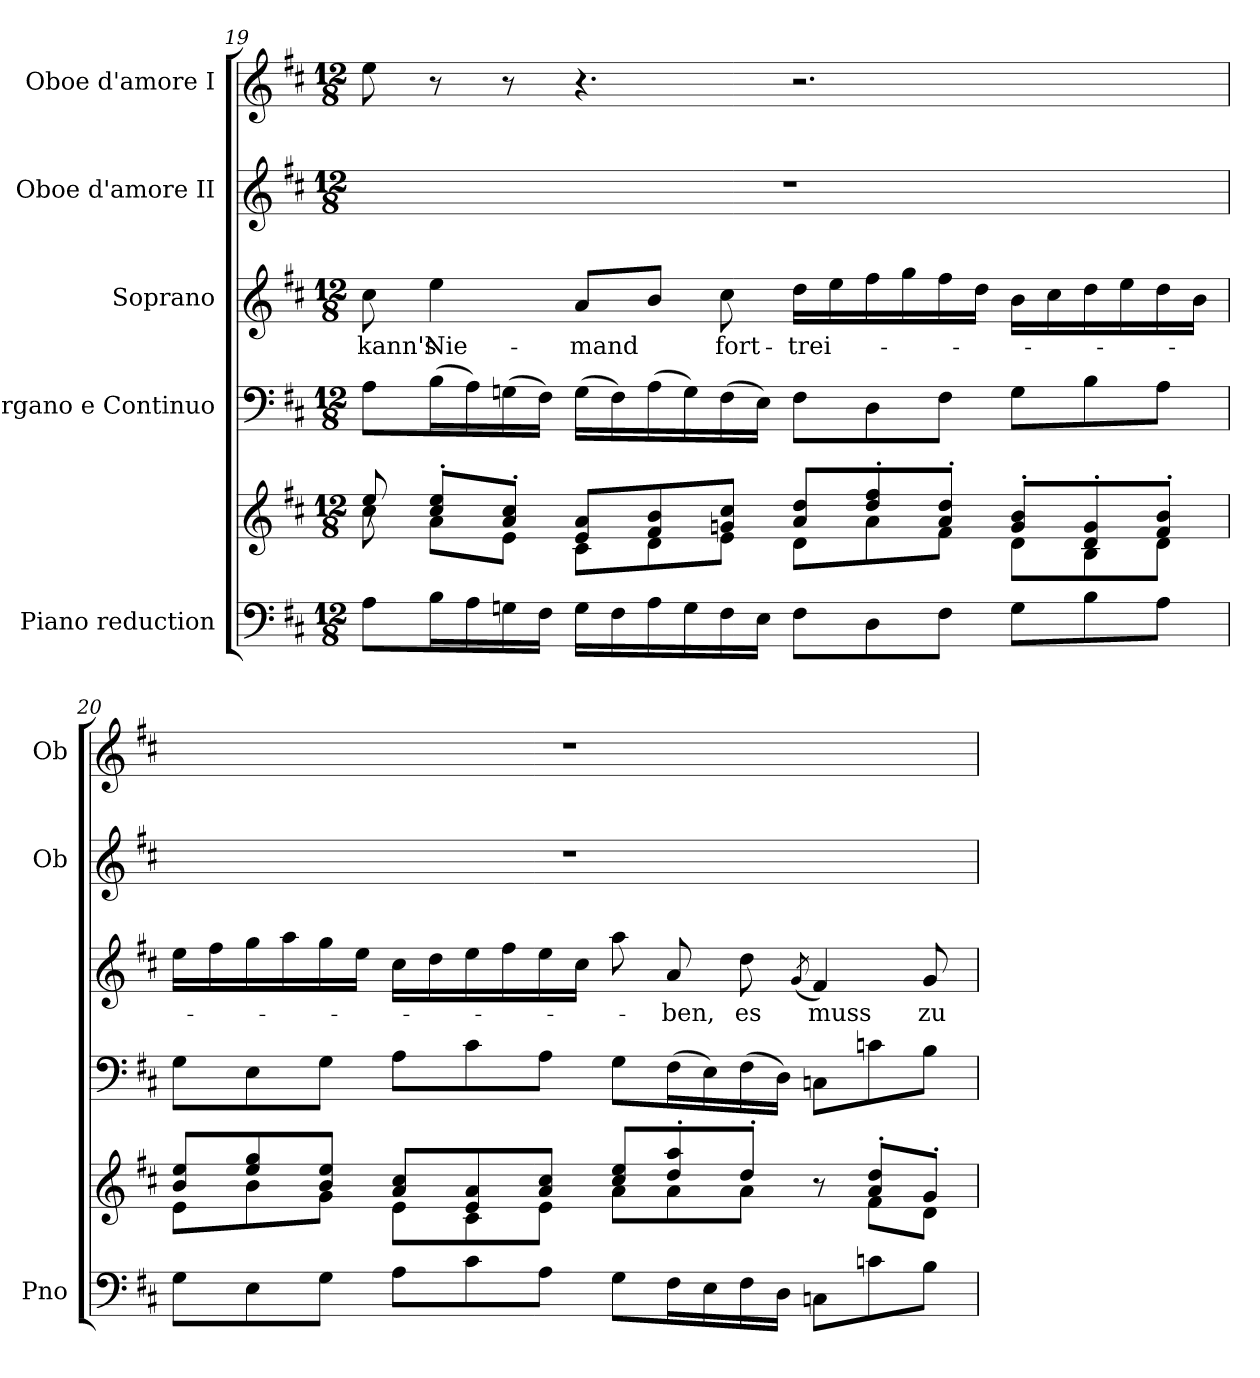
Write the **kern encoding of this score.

**kern	**kern	**kern	**kern	**text	**kern	**kern
*part5	*part5	*part4	*part3	*part3	*part2	*part1
*staff6	*staff5	*staff4	*staff3	*staff3	*staff2	*staff1
*I"Piano reduction	*	*I"Organo e Continuo	*I"Soprano	*	*I"Oboe d'amore II	*I"Oboe d'amore I
*I'Pno	*	*	*	*	*I'Ob	*I'Ob
!!LO:PB:g=z
*clefF4	*clefG2	*clefF4	*clefG2	*	*clefG2	*clefG2
*k[f#c#]	*k[f#c#]	*k[f#c#]	*k[f#c#]	*	*k[f#c#]	*k[f#c#]
*M12/8	*M12/8	*M12/8	*M12/8	*	*M12/8	*M12/8
=19	=19	=19	=19	=19	=19	=19
*	*^	*	*	*	*	*
*	*	*^	*	*	*	*	*
!	!	!	!	!	!	!LO:LY:b	!	!
8A\L	8ee/	8cc#\	8r	8A\L	8cc#\	kann's	1.r	8ee\
!	!	!	!	!	!	!LO:LY:b	!	!
16B\L	8cc#/' 8ee/'L	8a\L	8ryy	(16B\L	4ee\	Nie-	.	8r
16A\	.	.	.	16A\)	.	.	.	.
16Gn\	8a/' 8cc#/'J	8e\J	4ryy	(16Gn\	.	.	.	8r
16F#\JJ	.	.	.	16F#\JJ)	.	.	.	.
!	!	!	!	!	!	!LO:LY:b	!	!
16G\LL	8e/ 8a/L	8c#\L	.	(16G\LL	8a/L	-mand	.	4.r
16F#\	.	.	.	16F#\)	.	.	.	.
16A\	8f#/ 8b/	8d\	1ryy	(16A\	8b/J	.	.	.
16G\	.	.	.	16G\)	.	.	.	.
!	!	!	!	!	!	!LO:LY:b	!	!
16F#\	8gn/ 8cc#/J	8e\J	.	(16F#\	8cc#\	fort-	.	.
16E\JJ	.	.	.	16E\JJ)	.	.	.	.
!	!	!	!	!	!	!LO:LY:b	!	!
8F#\L	8a/ 8dd/L	8d\L	.	8F#\L	16dd\LL	-trei-	.	2.r
.	.	.	.	.	16ee\	.	.	.
8D\	8dd/' 8ff#/'	8a\	.	8D\	16ff#\	.	.	.
.	.	.	.	.	16gg\	.	.	.
8F#\J	8a/' 8dd/'J	8f#\J	.	8F#\J	16ff#\	.	.	.
.	.	.	.	.	16dd\JJ	.	.	.
8G\L	8g/' 8b/'L	8d\L	.	8G\L	16b\LL	.	.	.
.	.	.	.	.	16cc#\	.	.	.
8B\	8d/' 8g/'	8B\	.	8B\	16dd\	.	.	.
.	.	.	.	.	16ee\	.	.	.
8A\J	8f#/' 8b/'J	8d\J	.	8A\J	16dd\	.	.	.
.	.	.	.	.	16b\JJ	.	.	.
*	*	*v	*v	*	*	*	*	*
=20	=20	=20	=20	=20	=20	=20	=20
8G\L	8b/ 8ee/L	8e\L	8G\L	16ee\LL	.	1.r	1.r
.	.	.	.	16ff#\	.	.	.
8E\	8ee/ 8gg/	8b\	8E\	16gg\	.	.	.
.	.	.	.	16aa\	.	.	.
8G\J	8b/ 8ee/J	8g\J	8G\J	16gg\	.	.	.
.	.	.	.	16ee\JJ	.	.	.
8A\L	8a/ 8cc#/L	8e\L	8A\L	16cc#\LL	.	.	.
.	.	.	.	16dd\	.	.	.
8c#\	8e/ 8a/	8c#\	8c#\	16ee\	.	.	.
.	.	.	.	16ff#\	.	.	.
8A\J	8a/ 8cc#/J	8e\J	8A\J	16ee\	.	.	.
.	.	.	.	16cc#\JJ	.	.	.
8G\L	8cc#/ 8ee/L	8a\L	8G\L	8aa\	.	.	.
!	!	!	!	!	!LO:LY:b	!	!
16F#\L	8dd/' 8aa/'	8a\	(16F#\L	8a/	-ben,	.	.
16E\	.	.	16E\)	.	.	.	.
!	!	!	!	!	!LO:LY:b	!	!
16F#\	8dd'/J	8a\J	(16F#\	8dd\	es	.	.
16D\JJ	.	.	16D\JJ)	.	.	.	.
.	.	.	.	(8qg/	.	.	.
!	!	!	!	!	!LO:LY:b	!	!
8Cn\L	8r	8ryy	8Cn\L	4f#/)	muss	.	.
8cn\	8a/' 8dd/'L	8f#\L	8cn\	.	.	.	.
!	!	!	!	!	!LO:LY:b	!	!
8B\J	8g'/J	8d\J	8B\J	8g/	zu-	.	.
*	*v	*v	*	*	*	*	*
=	=	=	=	=	=	=
*-	*-	*-	*-	*-	*-	*-
